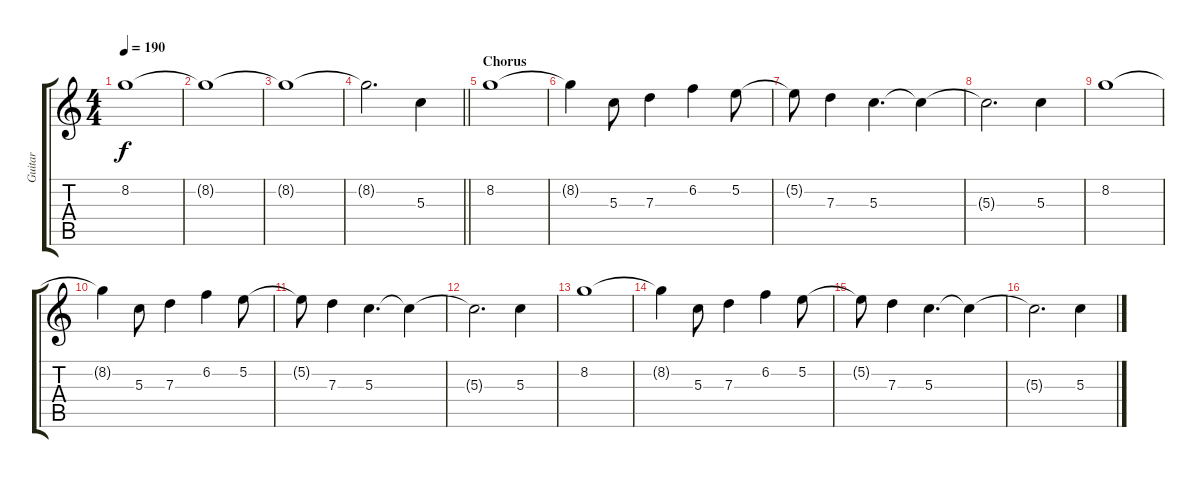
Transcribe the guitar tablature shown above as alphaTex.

\track ("Guitar" "Guitar") {instrument distortionguitar}
\staff {score tabs}
\tuning (E4 B3 G3 D3 A2 E2) {hide}
\ts (4 4)
\tempo 190
\clef g2
\ks c
8.2.1{dy f} |
8.2{t}.1{volume 7} |
8.2{t}.1 |
\barLineRight lightlight
8.2{t}.2{d} 5.3.4{volume 11} |
\section ("" "Chorus")
8.2.1 |
8.2{t}.4 5.3.8 7.3.4 6.2.4 5.2.8 |
5.2{t}.8 7.3.4 5.3.4{d} 5.3{t}.4 |
5.3{t}.2{d} 5.3.4 |
8.2.1 |
8.2{t}.4 5.3.8 7.3.4 6.2.4 5.2.8 |
5.2{t}.8 7.3.4 5.3.4{d} 5.3{t}.4 |
5.3{t}.2{d} 5.3.4 |
8.2.1 |
8.2{t}.4 5.3.8 7.3.4 6.2.4 5.2.8 |
5.2{t}.8 7.3.4 5.3.4{d} 5.3{t}.4 |
5.3{t}.2{d} 5.3.4
